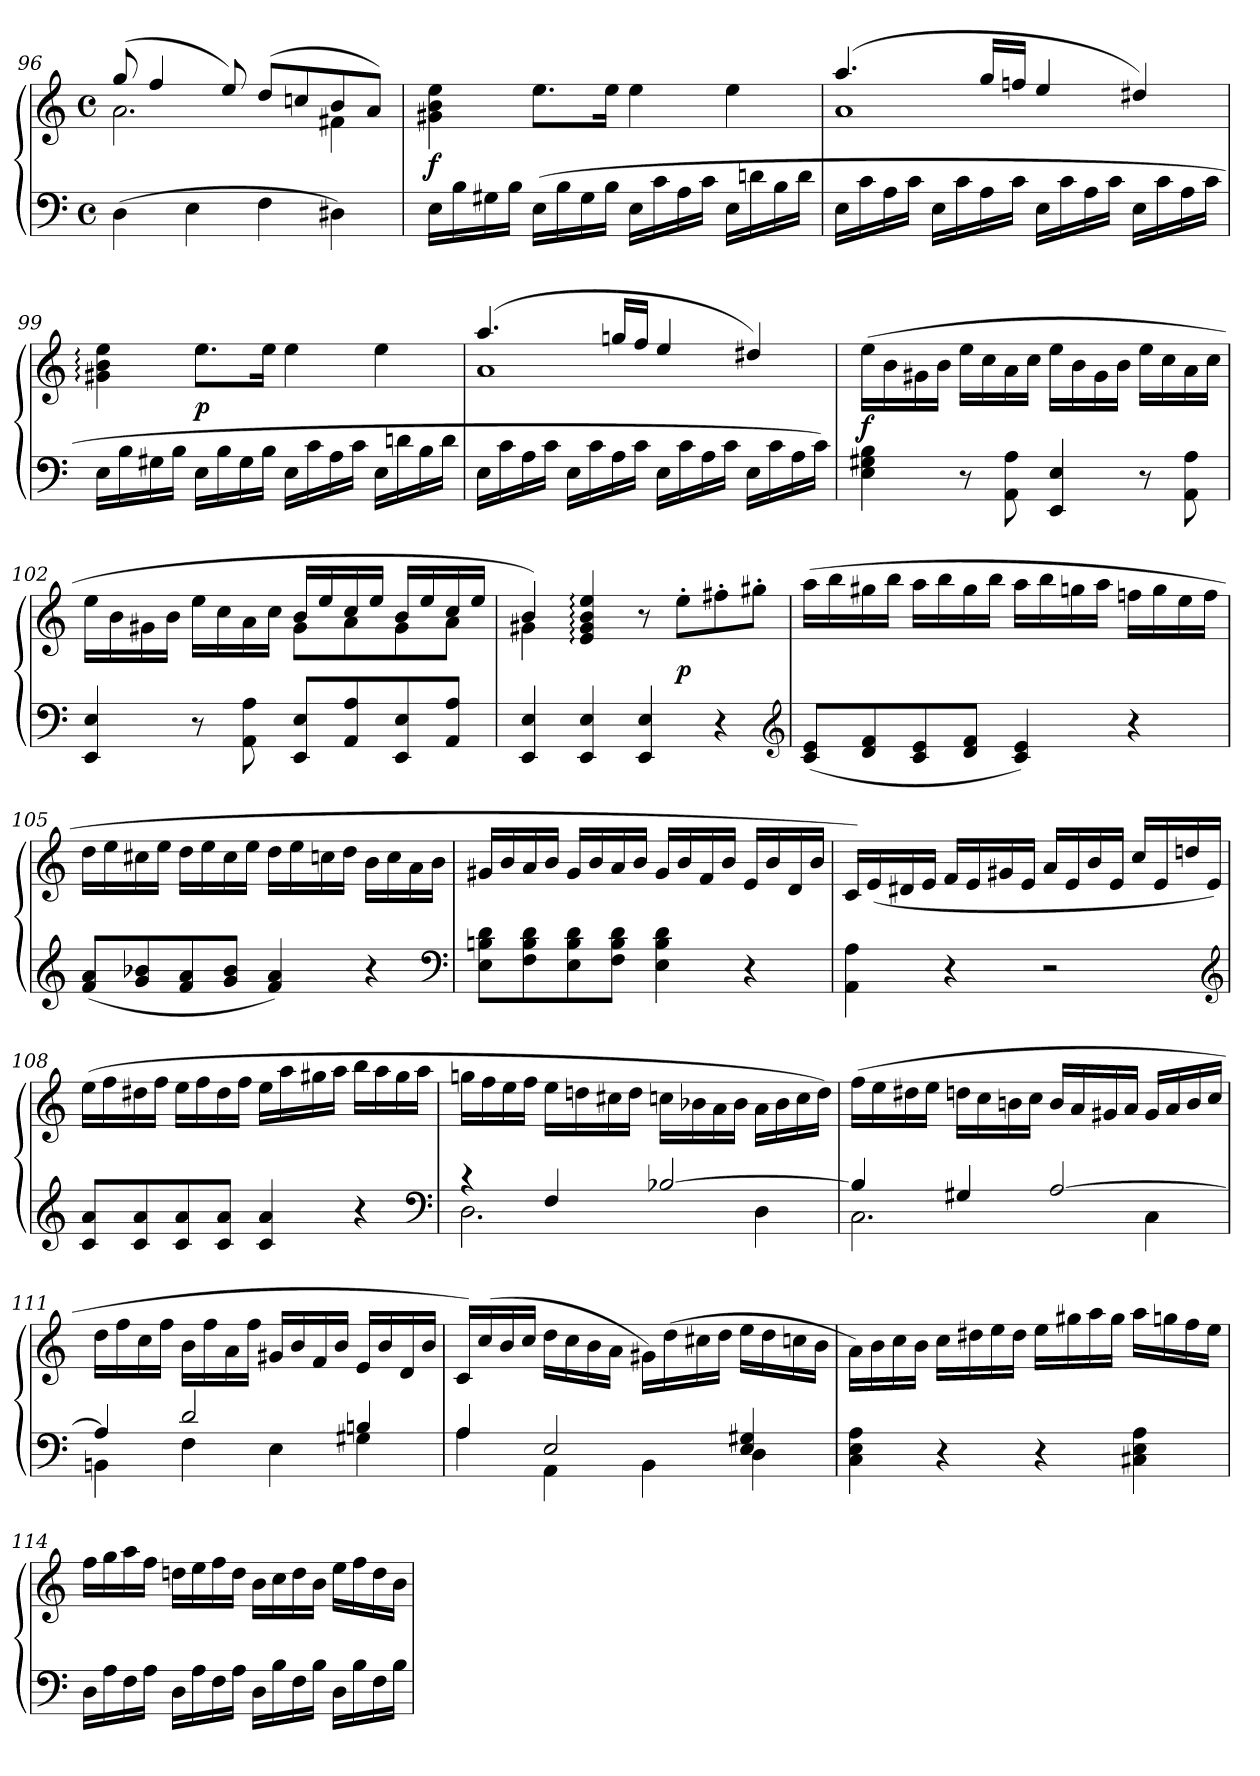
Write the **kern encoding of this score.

**kern	**kern	**dynam
*part1	*part1	*part1
*staff2	*staff1	*staff1/2
*clefF4	*clefG2	*
*k[]	*k[]	*
*a:	*a:	*
*M4/4	*M4/4	*
*met(c)	*met(c)	*
=96	=96	=96
*	*^	*
(4D	(8gg	2.a	.
.	4ff	.	.
4E	.	.	.
.	8ee)	.	.
4F	(8ddL	.	.
.	8ccn	.	.
4D#X)	8b	4f#X	.
.	8aJ)	.	.
*	*v	*v	*
=97	=97	=97
16ELL	4g#X 4b 4ee	f
16B	.	.
16G#X	.	.
16BJJ	.	.
(16ELL	8.eeL	.
16B	.	.
16G#	.	.
16BJJ	16eeJk	.
16ELL	4ee	.
16c	.	.
16A	.	.
16cJJ	.	.
16ELL	4ee	.
16dn	.	.
16B	.	.
16dJJ	.	.
=98	=98	=98
*	*^	*
16ELL	(4.aa	1a	.
16c	.	.	.
16A	.	.	.
16cJJ	.	.	.
16ELL	.	.	.
16c	.	.	.
16A	16ggLL	.	.
16cJJ	16ffnJJ	.	.
16ELL	4ee	.	.
16c	.	.	.
16A	.	.	.
16cJJ	.	.	.
16ELL	4dd#X)	.	.
16c	.	.	.
16A	.	.	.
16cJJ	.	.	.
*	*v	*v	*
=99	=99	=99
16ELL	4g#X: 4b: 4ee:	.
16B	.	.
16G#X	.	.
16BJJ	.	.
16ELL	8.eeL	p
16B	.	.
16G#	.	.
16BJJ	16eeJk	.
16ELL	4ee	.
16c	.	.
16A	.	.
16cJJ	.	.
16ELL	4ee	.
16dn	.	.
16B	.	.
16dJJ	.	.
=100	=100	=100
*	*^	*
16ELL	(4.aa	1a	.
16c	.	.	.
16A	.	.	.
16cJJ	.	.	.
16ELL	.	.	.
16c	.	.	.
16A	16ggnLL	.	.
16cJJ	16ffJJ	.	.
16ELL	4ee	.	.
16c	.	.	.
16A	.	.	.
16cJJ	.	.	.
16ELL	4dd#X)	.	.
16c	.	.	.
16A	.	.	.
16cJJ)	.	.	.
*	*v	*v	*
=101	=101	=101
4E 4G#X 4B	(16eeLL	f
.	16b	.
.	16g#X	.
.	16bJJ	.
8r	16eeLL	.
.	16cc	.
8AA 8A	16a	.
.	16ccJJ	.
4EE 4E	16eeLL	.
.	16b	.
.	16g#	.
.	16bJJ	.
8r	16eeLL	.
.	16cc	.
8AA 8A	16a	.
.	16ccJJ	.
=102	=102	=102
*	*^	*
4EE 4E	2ryy	16eeLL	.
.	.	16b	.
.	.	16g#X	.
.	.	16bJJ	.
8r	.	16eeLL	.
.	.	16cc	.
8AA 8A	.	16a	.
.	.	16ccJJ	.
8EE 8EL	16bLL	8g#L	.
.	16ee	.	.
8AA 8A	16cc	8a	.
.	16eeJJ	.	.
8EE 8E	16bLL	8g#	.
.	16ee	.	.
8AA 8AJ	16cc	8aJ	.
.	16eeJJ	.	.
=103	=103	=103	=103
4EE 4E	4b)	4g#X	.
4EE 4E	4e: 4g#: 4b: 4ee:	2.ryy	.
4EE 4E	8r	.	.
.	8ee'L	.	p
4r	8ff#X'	.	.
.	8gg#X'J	.	.
*	*v	*v	*
*clefG2	*	*
=104	=104	=104
(8c 8eL	(16aaLL	.
.	16bb	.
8d 8f	16gg#X	.
.	16bbJJ	.
8c 8e	16aaLL	.
.	16bb	.
8d 8fJ	16gg#	.
.	16bbJJ	.
4c 4e)	16aaLL	.
.	16bb	.
.	16ggn	.
.	16aaJJ	.
4r	16ffnLL	.
.	16gg	.
.	16ee	.
.	16ffJJ	.
=105	=105	=105
(8f 8aL	16ddLL	.
.	16ee	.
8g 8b-X	16cc#X	.
.	16eeJJ	.
8f 8a	16ddLL	.
.	16ee	.
8g 8b-J	16cc#	.
.	16eeJJ	.
4f 4a)	16ddLL	.
.	16ee	.
.	16ccn	.
.	16ddJJ	.
4r	16bLL	.
.	16cc	.
.	16a	.
.	16bJJ	.
*clefF4	*	*
=106	=106	=106
8E 8Bn 8dL	16g#XLL	.
.	16b	.
8F 8B 8d	16a	.
.	16bJJ	.
8E 8B 8d	16g#LL	.
.	16b	.
8F 8B 8dJ	16a	.
.	16bJJ	.
4E 4B 4d	16g#LL	.
.	16b	.
.	16f	.
.	16bJJ	.
4r	16eLL	.
.	16b	.
.	16d	.
.	16bJJ	.
=107	=107	=107
4AA 4A	16cLL)	.
.	(16e	.
.	16d#X	.
.	16eJJ	.
4r	16fLL	.
.	16e	.
.	16g#X	.
.	16eJJ	.
2r	16aLL	.
.	16e	.
.	16b	.
.	16eJJ	.
.	16ccLL	.
.	16e	.
.	16ddn	.
.	16eJJ)	.
*clefG2	*	*
=108	=108	=108
8c 8aL	(16eeLL	.
.	16ff	.
8c 8a	16dd#X	.
.	16ffJJ	.
8c 8a	16eeLL	.
.	16ff	.
8c 8aJ	16dd#	.
.	16ffJJ	.
4c 4a	16eeLL	.
.	16aa	.
.	16gg#X	.
.	16aaJJ	.
4r	16bbLL	.
.	16aa	.
.	16gg#	.
.	16aaJJ	.
*clefF4	*	*
=109	=109	=109
*^	*	*
4r	2.D	16ggnLL	.
.	.	16ff	.
.	.	16ee	.
.	.	16ffJJ	.
4F	.	16eeLL	.
.	.	16ddn	.
.	.	16cc#X	.
.	.	16ddJJ	.
[2B-X	.	16ccnLL	.
.	.	16b-X	.
.	.	16a	.
.	.	16b-JJ	.
.	4D	16aLL	.
.	.	16b-	.
.	.	16cc	.
.	.	16ddJJ)	.
=110	=110	=110	=110
4B-]	2.C	(16ffLL	.
.	.	16ee	.
.	.	16dd#X	.
.	.	16eeJJ	.
4G#X	.	16ddnLL	.
.	.	16cc	.
.	.	16bn	.
.	.	16ccJJ	.
[2A	.	16bLL	.
.	.	16a	.
.	.	16g#X	.
.	.	16aJJ	.
.	4C	16g#LL	.
.	.	16a	.
.	.	16b	.
.	.	16ccJJ	.
=111	=111	=111	=111
4A]	4BBn	16ddLL	.
.	.	16ff	.
.	.	16cc	.
.	.	16ffJJ	.
2d	4F	16bLL	.
.	.	16ff	.
.	.	16a	.
.	.	16ffJJ	.
.	4E	16g#XLL	.
.	.	16b	.
.	.	16f	.
.	.	16bJJ	.
4Bn	4G#X	16eLL	.
.	.	16b	.
.	.	16d	.
.	.	16bJJ	.
=112	=112	=112	=112
4A	4A	16cLL)	.
.	.	(16cc	.
.	.	16b	.
.	.	16ccJJ	.
2E	4AA	16ddLL	.
.	.	16cc	.
.	.	16b	.
.	.	16aJJ	.
.	4BB	16g#XLL)	.
.	.	(16dd	.
.	.	16cc#X	.
.	.	16ddJJ	.
4E 4G#X	4D	16eeLL	.
.	.	16dd	.
.	.	16ccn	.
.	.	16bJJ	.
*v	*v	*	*
=113	=113	=113
4C 4E 4A	16aLL)	.
.	16b	.
.	16cc	.
.	16bJJ	.
4r	16ccLL	.
.	16dd#X	.
.	16ee	.
.	16dd#JJ	.
4r	16eeLL	.
.	16gg#X	.
.	16aa	.
.	16gg#JJ	.
4C#X 4E 4A	16aaLL	.
.	16ggn	.
.	16ff	.
.	16eeJJ	.
=114	=114	=114
16DLL	16ffLL	.
16A	16gg	.
16F	16aa	.
16AJJ	16ffJJ	.
16DLL	16ddnLL	.
16A	16ee	.
16F	16ff	.
16AJJ	16ddJJ	.
16DLL	16bLL	.
16B	16cc	.
16F	16dd	.
16BJJ	16bJJ	.
16DLL	16eeLL	.
16B	16ff	.
16F	16dd	.
16BJJ	16bJJ	.
=	=	=
*-	*-	*-
